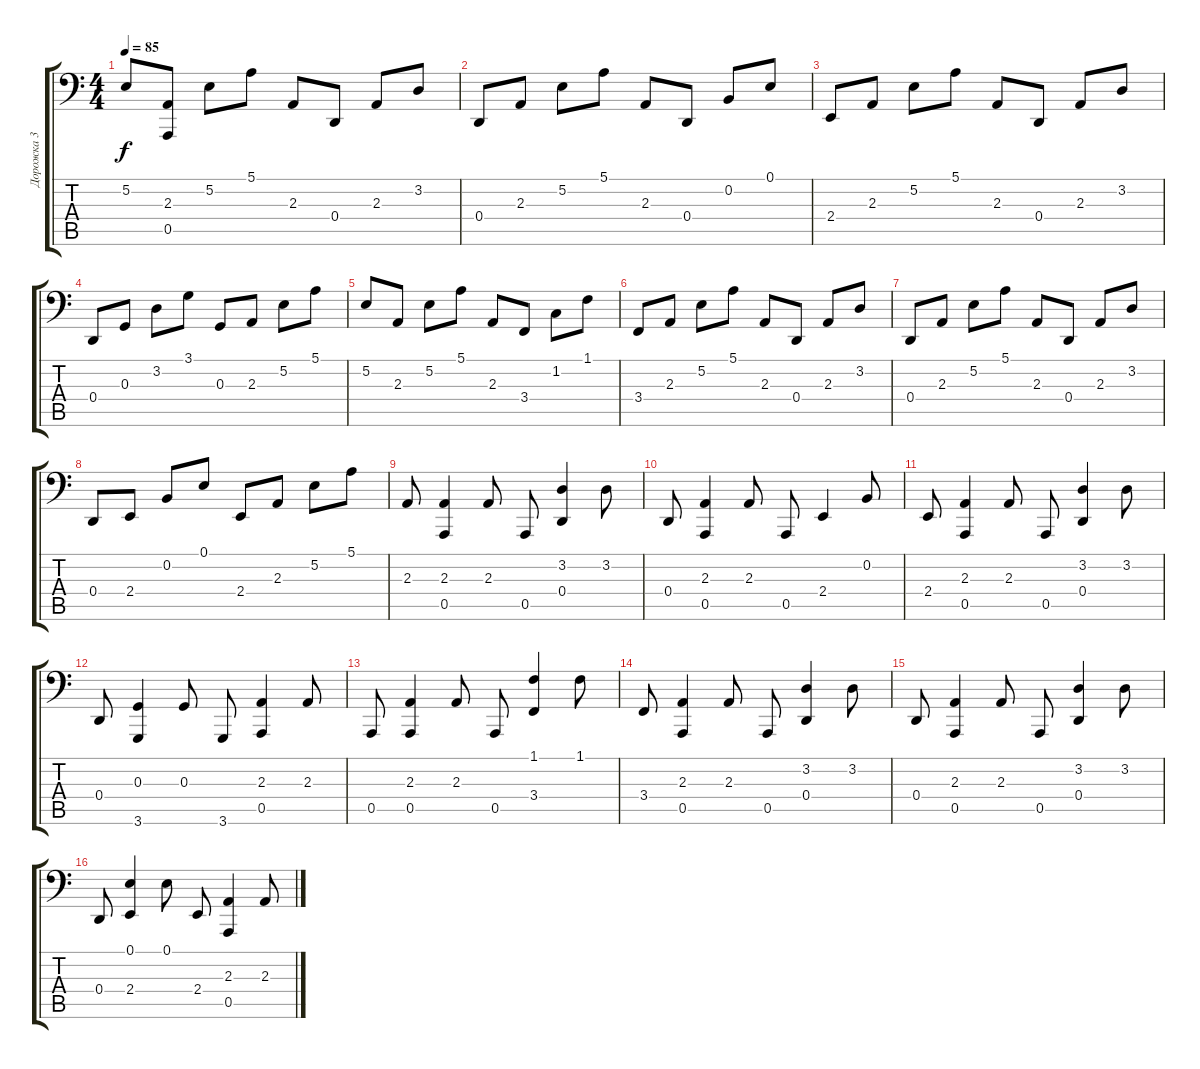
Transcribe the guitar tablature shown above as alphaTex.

\track ("Дорожка 3" "Дорожка 3") {instrument brightacousticpiano}
\staff {score tabs}
\tuning (E3 B2 G2 D2 A1 E1) {hide}
\ts (4 4)
\tempo 85
\clef f4
\ks c
5.2.8{dy f} (2.3 0.5).8 5.2.8 5.1.8 2.3.8 0.4.8 2.3.8 3.2.8 |
0.4.8 2.3.8 5.2.8 5.1.8 2.3.8 0.4.8 0.2.8 0.1.8 |
2.4.8 2.3.8 5.2.8 5.1.8 2.3.8 0.4.8 2.3.8 3.2.8 |
0.4.8 0.3.8 3.2.8 3.1.8 0.3.8 2.3.8 5.2.8 5.1.8 |
5.2.8 2.3.8 5.2.8 5.1.8 2.3.8 3.4.8 1.2.8 1.1.8 |
3.4.8 2.3.8 5.2.8 5.1.8 2.3.8 0.4.8 2.3.8 3.2.8 |
0.4.8 2.3.8 5.2.8 5.1.8 2.3.8 0.4.8 2.3.8 3.2.8 |
0.4.8 2.4.8 0.2.8 0.1.8 2.4.8 2.3.8 5.2.8 5.1.8 |
2.3.8 (2.3 0.5).4 2.3.8 0.5.8 (3.2 0.4).4 3.2.8 |
0.4.8 (2.3 0.5).4 2.3.8 0.5.8 2.4.4 0.2.8 |
2.4.8 (2.3 0.5).4 2.3.8 0.5.8 (3.2 0.4).4 3.2.8 |
0.4.8 (0.3 3.6).4 0.3.8 3.6.8 (2.3 0.5).4 2.3.8 |
0.5.8 (2.3 0.5).4 2.3.8 0.5.8 (1.1 3.4).4 1.1.8 |
3.4.8 (2.3 0.5).4 2.3.8 0.5.8 (3.2 0.4).4 3.2.8 |
0.4.8 (2.3 0.5).4 2.3.8 0.5.8 (3.2 0.4).4 3.2.8 |
0.4.8 (0.1 2.4).4 0.1.8 2.4.8 (2.3 0.5).4 2.3.8
